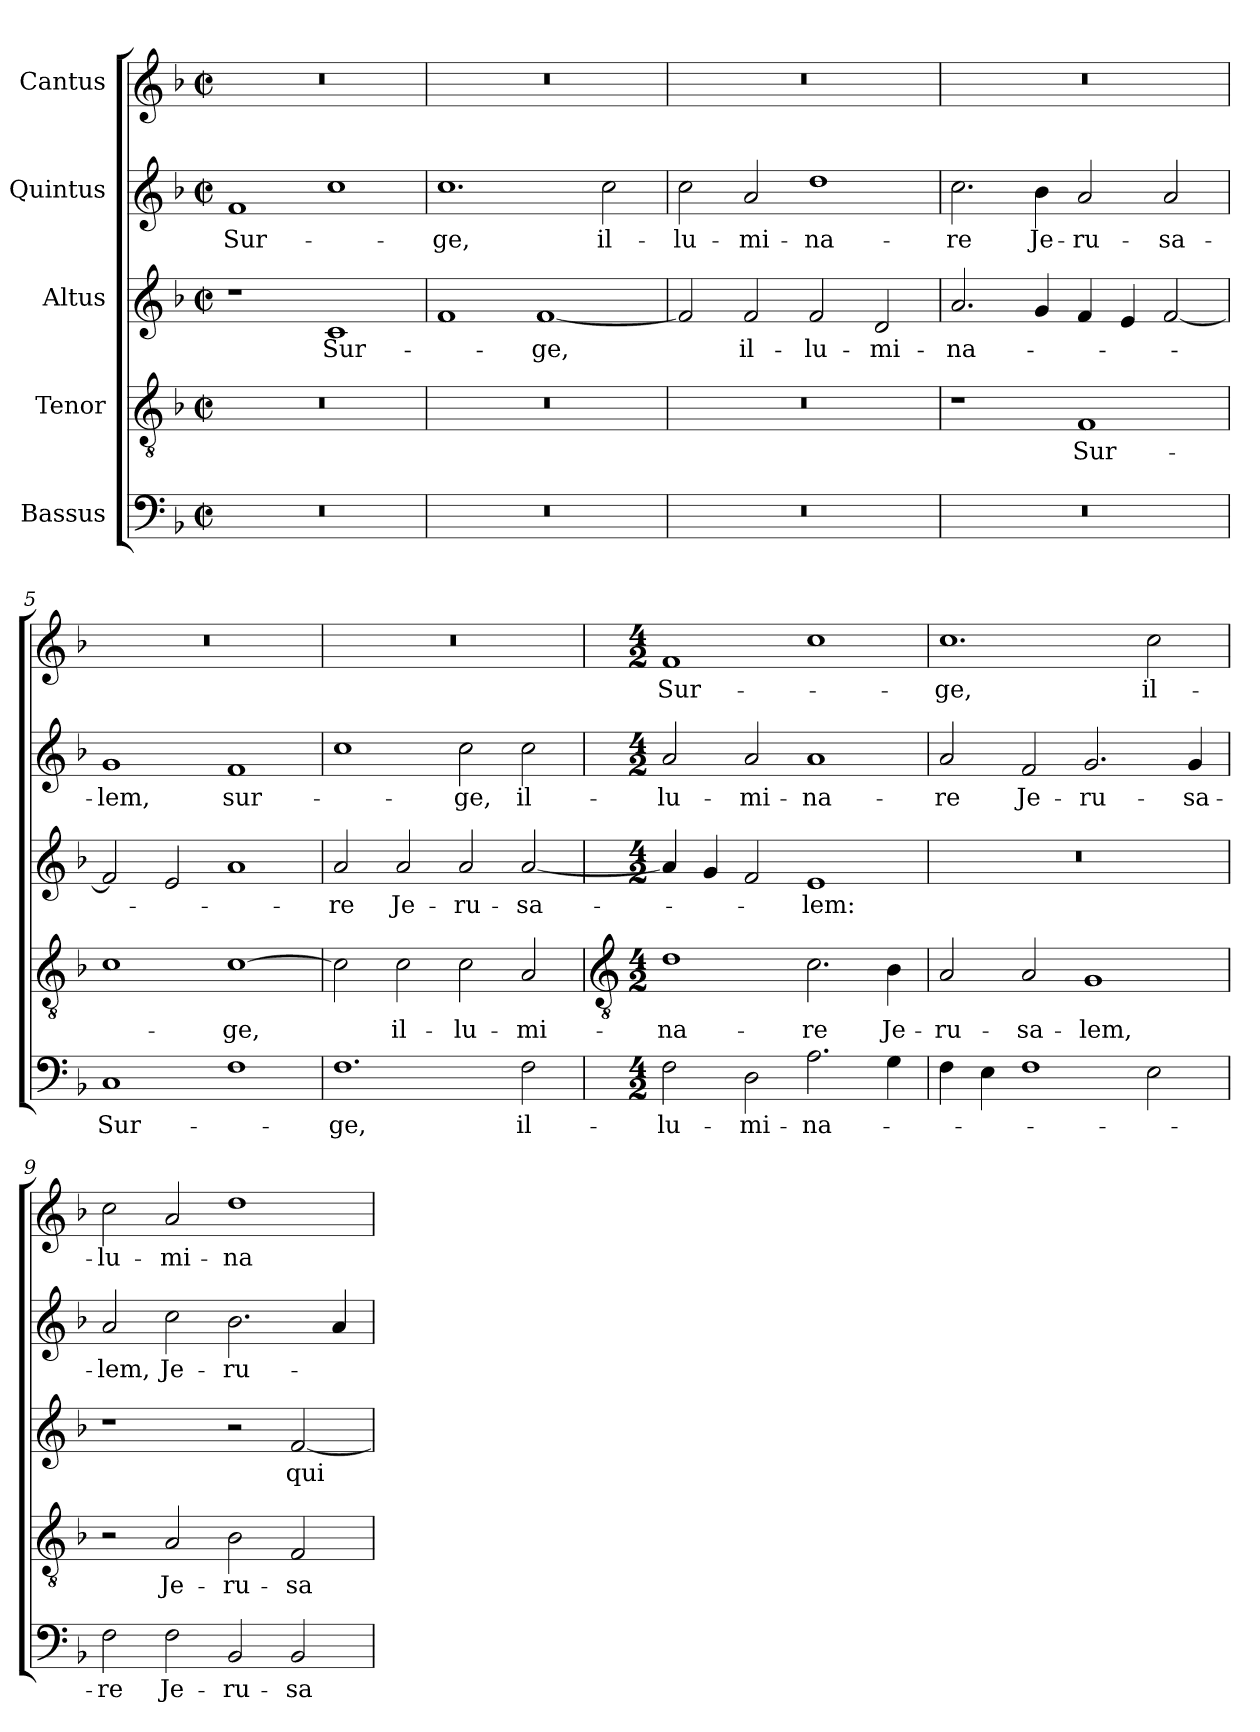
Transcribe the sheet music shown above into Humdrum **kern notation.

**kern	**text	**kern	**text	**kern	**text	**kern	**text	**kern	**text
*part5	*part5	*part4	*part4	*part3	*part3	*part2	*part2	*part1	*part1
*staff5	*staff5	*staff4	*staff4	*staff3	*staff3	*staff2	*staff2	*staff1	*staff1
*I"Bassus	*	*I"Tenor	*	*I"Altus	*	*I"Quintus	*	*I"Cantus	*
*clefF4	*	*clefGv2	*	*clefG2	*	*clefG2	*	*clefG2	*
*k[b-]	*	*k[b-]	*	*k[b-]	*	*k[b-]	*	*k[b-]	*
*F:	*	*F:	*	*F:	*	*F:	*	*F:	*
*M4/2	*	*M4/2	*	*M4/2	*	*M4/2	*	*M4/2	*
*met(c|)	*	*met(c|)	*	*met(c|)	*	*met(c|)	*	*met(c|)	*
=1	=1	=1	=1	=1	=1	=1	=1	=1	=1
!	!	!	!	!	!	!	!LO:LY:b	!	!
0r	.	0r	.	1r	.	1f	Sur-	0r	.
!	!	!	!	!	!LO:LY:b	!	!	!	!
.	.	.	.	1c	Sur-	1cc	.	.	.
=2	=2	=2	=2	=2	=2	=2	=2	=2	=2
!	!	!	!	!	!	!	!LO:LY:b	!	!
0r	.	0r	.	1f	.	1.cc	-ge,	0r	.
!	!	!	!	!	!LO:LY:b	!	!	!	!
.	.	.	.	[1f	-ge,	.	.	.	.
!	!	!	!	!	!	!	!LO:LY:b	!	!
.	.	.	.	.	.	2cc	il-	.	.
=3	=3	=3	=3	=3	=3	=3	=3	=3	=3
!	!	!	!	!	!	!	!LO:LY:b	!	!
0r	.	0r	.	2f]	.	2cc	-lu-	0r	.
!	!	!	!	!	!LO:LY:b	!	!LO:LY:b	!	!
.	.	.	.	2f	il-	2a	-mi-	.	.
!	!	!	!	!	!LO:LY:b	!	!LO:LY:b	!	!
.	.	.	.	2f	-lu-	1dd	-na-	.	.
!	!	!	!	!	!LO:LY:b	!	!	!	!
.	.	.	.	2d	-mi-	.	.	.	.
=4	=4	=4	=4	=4	=4	=4	=4	=4	=4
!	!	!	!	!	!LO:LY:b	!	!LO:LY:b	!	!
0r	.	1r	.	2.a	-na-	2.cc	-re	0r	.
!	!	!	!	!	!	!	!LO:LY:b	!	!
.	.	.	.	4g	.	4b-	Je-	.	.
!	!	!	!LO:LY:b	!	!	!	!LO:LY:b	!	!
.	.	1F	Sur-	4f	.	2a	-ru-	.	.
.	.	.	.	4e	.	.	.	.	.
!	!	!	!	!	!	!	!LO:LY:b	!	!
.	.	.	.	[2f	.	2a	-sa-	.	.
=5	=5	=5	=5	=5	=5	=5	=5	=5	=5
!	!LO:LY:b	!	!	!	!	!	!LO:LY:b	!	!
1C	Sur-	1c	.	2f]	.	1g	-lem,	0r	.
.	.	.	.	2e	.	.	.	.	.
!	!	!	!LO:LY:b	!	!	!	!LO:LY:b	!	!
1F	.	[1c	-ge,	1a	.	1f	sur-	.	.
=6	=6	=6	=6	=6	=6	=6	=6	=6	=6
!	!LO:LY:b	!	!	!	!LO:LY:b	!	!	!	!
1.F	-ge,	2c]	.	2a	-re	1cc	.	0r	.
!	!	!	!LO:LY:b	!	!LO:LY:b	!	!	!	!
.	.	2c	il-	2a	Je-	.	.	.	.
!	!	!	!LO:LY:b	!	!LO:LY:b	!	!LO:LY:b	!	!
.	.	2c	-lu-	2a	-ru-	2cc	-ge,	.	.
!	!LO:LY:b	!	!LO:LY:b	!	!LO:LY:b	!	!LO:LY:b	!	!
2F	il-	2A	-mi-	[2a	-sa-	2cc	il-	.	.
!!LO:LB:g=z
=7	=7	=7	=7	=7	=7	=7	=7	=7	=7
*	*	*clefGv2	*	*	*	*	*	*	*
*M4/2	*	*M4/2	*	*M4/2	*	*M4/2	*	*M4/2	*
!	!LO:LY:b	!	!LO:LY:b	!	!	!	!LO:LY:b	!	!LO:LY:b
2F	-lu-	1d	-na-	4a]	.	2a	-lu-	1f	Sur-
.	.	.	.	4g	.	.	.	.	.
!	!LO:LY:b	!	!	!	!	!	!LO:LY:b	!	!
2D	-mi-	.	.	2f	.	2a	-mi-	.	.
!	!LO:LY:b	!	!LO:LY:b	!	!LO:LY:b	!	!LO:LY:b	!	!
2.A	-na-	2.c	-re	1e	-lem:	1a	-na-	1cc	.
!	!	!	!LO:LY:b	!	!	!	!	!	!
4G	.	4B-	Je-	.	.	.	.	.	.
=8	=8	=8	=8	=8	=8	=8	=8	=8	=8
!	!	!	!LO:LY:b	!	!	!	!LO:LY:b	!	!LO:LY:b
4F	.	2A	-ru-	0r	.	2a	-re	1.cc	-ge,
4E	.	.	.	.	.	.	.	.	.
!	!	!	!LO:LY:b	!	!	!	!LO:LY:b	!	!
1F	.	2A	-sa-	.	.	2f	Je-	.	.
!	!	!	!LO:LY:b	!	!	!	!LO:LY:b	!	!
.	.	1G	-lem,	.	.	2.g	-ru-	.	.
!	!	!	!	!	!	!	!	!	!LO:LY:b
2E	.	.	.	.	.	.	.	2cc	il-
!	!	!	!	!	!	!	!LO:LY:b	!	!
.	.	.	.	.	.	4g	-sa-	.	.
=9	=9	=9	=9	=9	=9	=9	=9	=9	=9
!	!LO:LY:b	!	!	!	!	!	!LO:LY:b	!	!LO:LY:b
2F	-re	2r	.	1r	.	2a	-lem,	2cc	-lu-
!	!LO:LY:b	!	!LO:LY:b	!	!	!	!LO:LY:b	!	!LO:LY:b
2F	Je-	2A	Je-	.	.	2cc	Je-	2a	-mi-
!	!LO:LY:b	!	!LO:LY:b	!	!	!	!LO:LY:b	!	!LO:LY:b
2BB-	-ru-	2B-	-ru-	2r	.	2.b-	-ru-	1dd	-na-
!	!LO:LY:b	!	!LO:LY:b	!	!LO:LY:b	!	!	!	!
2BB-	-sa-	2F	-sa-	[2f	qui-	.	.	.	.
.	.	.	.	.	.	4a	.	.	.
=	=	=	=	=	=	=	=	=	=
*-	*-	*-	*-	*-	*-	*-	*-	*-	*-
